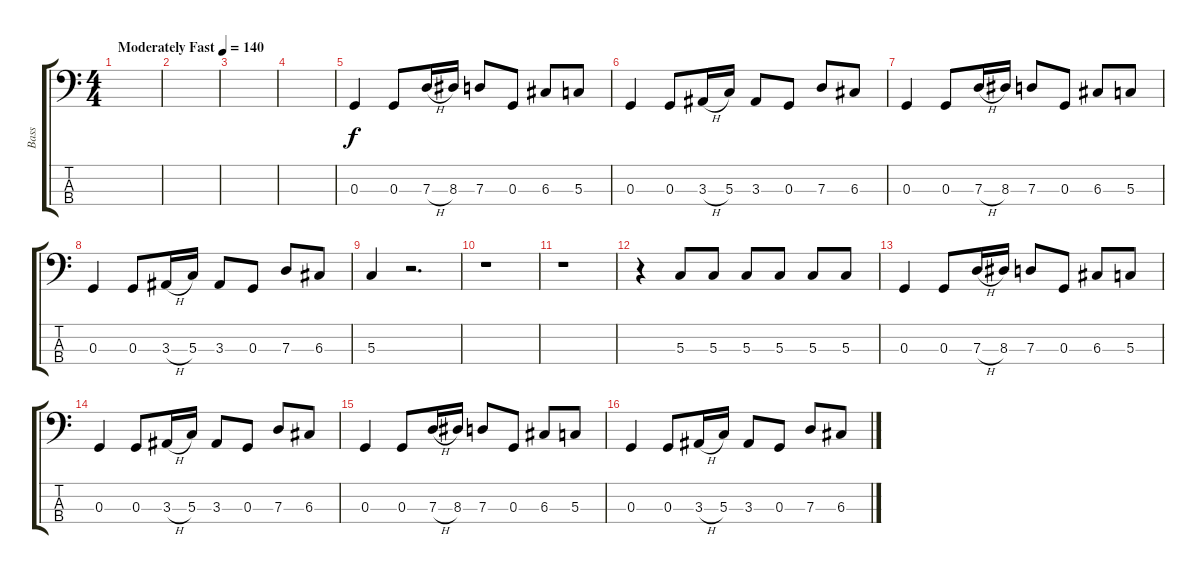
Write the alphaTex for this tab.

\track ("Bass" "Bass") {instrument electricbasspick}
\staff {score tabs}
\tuning (F2 C2 G1 D1) {hide}
\ts (4 4)
\tempo (140 "Moderately Fast")
\clef f4
\ks c
|
|
|
|
0.3.4 0.3.8 7.3{h}.16 8.3.16 7.3.8 0.3.8 6.3.8 5.3.8 |
0.3.4 0.3.8 3.3{h}.16 5.3.16 3.3.8 0.3.8 7.3.8 6.3.8 |
0.3.4 0.3.8 7.3{h}.16 8.3.16 7.3.8 0.3.8 6.3.8 5.3.8 |
0.3.4 0.3.8 3.3{h}.16 5.3.16 3.3.8 0.3.8 7.3.8 6.3.8 |
5.3.4 r.2{d} |
r.1 |
r.1 |
r.4 5.3.8 5.3.8 5.3.8 5.3.8 5.3.8 5.3.8 |
0.3.4 0.3.8 7.3{h}.16 8.3.16 7.3.8 0.3.8 6.3.8 5.3.8 |
0.3.4 0.3.8 3.3{h}.16 5.3.16 3.3.8 0.3.8 7.3.8 6.3.8 |
0.3.4 0.3.8 7.3{h}.16 8.3.16 7.3.8 0.3.8 6.3.8 5.3.8 |
0.3.4 0.3.8 3.3{h}.16 5.3.16 3.3.8 0.3.8 7.3.8 6.3.8
